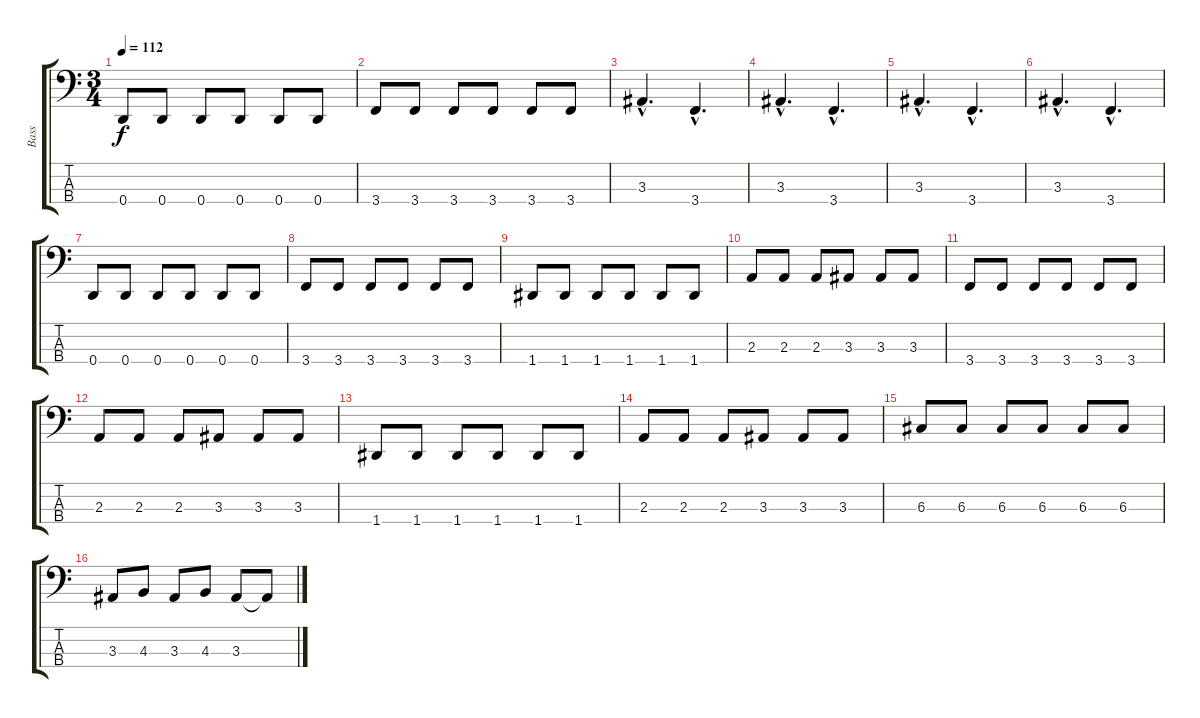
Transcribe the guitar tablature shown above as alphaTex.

\track ("Bass" "Bass") {instrument electricbassfinger}
\staff {score tabs}
\tuning (F2 C2 G1 D1) {hide}
\ts (3 4)
\tempo 112
\clef f4
\ks c
0.4.8{dy f} 0.4.8 0.4.8 0.4.8 0.4.8 0.4.8 |
3.4.8 3.4.8 3.4.8 3.4.8 3.4.8 3.4.8 |
3.3{hac}.4{d} 3.4{hac}.4{d} |
3.3{hac}.4{d} 3.4{hac}.4{d} |
3.3{hac}.4{d} 3.4{hac}.4{d} |
3.3{hac}.4{d} 3.4{hac}.4{d} |
0.4.8 0.4.8 0.4.8 0.4.8 0.4.8 0.4.8 |
3.4.8 3.4.8 3.4.8 3.4.8 3.4.8 3.4.8 |
1.4.8 1.4.8 1.4.8 1.4.8 1.4.8 1.4.8 |
2.3.8 2.3.8 2.3.8 3.3.8 3.3.8 3.3.8 |
3.4.8 3.4.8 3.4.8 3.4.8 3.4.8 3.4.8 |
2.3.8 2.3.8 2.3.8 3.3.8 3.3.8 3.3.8 |
1.4.8 1.4.8 1.4.8 1.4.8 1.4.8 1.4.8 |
2.3.8 2.3.8 2.3.8 3.3.8 3.3.8 3.3.8 |
6.3.8 6.3.8 6.3.8 6.3.8 6.3.8 6.3.8 |
3.3.8 4.3.8 3.3.8 4.3.8 3.3.8 3.3{t}.8
